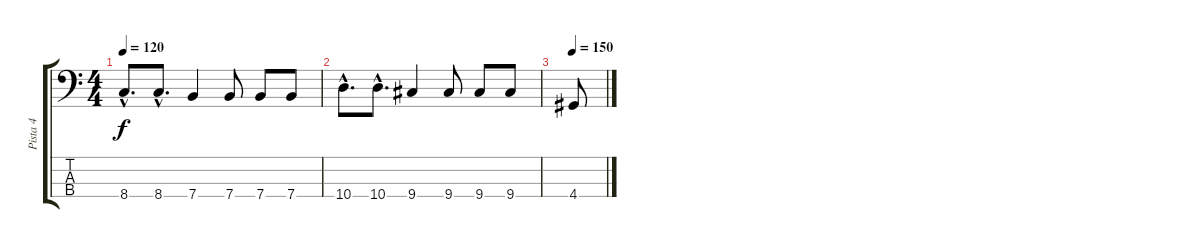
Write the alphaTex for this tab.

\track ("Pista 4" "Pista 4") {instrument slapbass1}
\staff {score tabs}
\tuning (G2 D2 A1 E1) {hide}
\ts (4 4)
\tempo 120
\clef f4
\ks c
8.4{hac}.8{d dy f} 8.4{hac}.8{d} 7.4.4 7.4.8 7.4.8 7.4.8 |
10.4{hac}.8{d} 10.4{hac}.8{d} 9.4.4 9.4.8 9.4.8 9.4.8 |
\tempo 150
4.4.8
